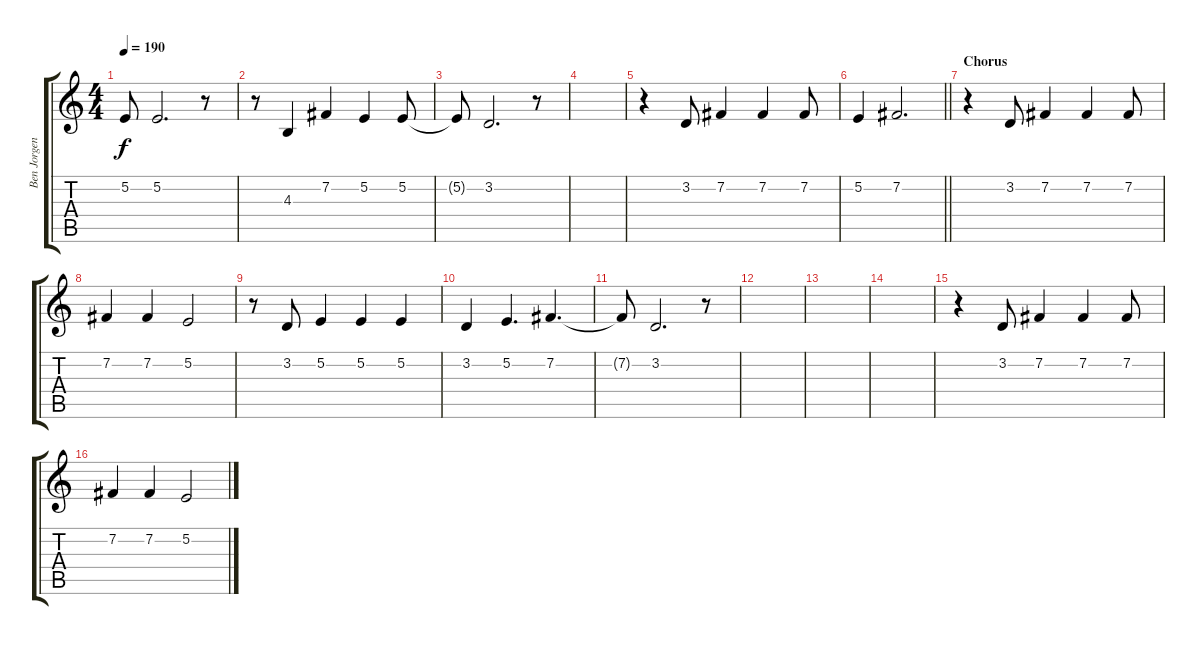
\track ("Ben Jorgensen (Vocals)" "Ben Jorgen") {instrument oboe}
\staff {score tabs}
\tuning (E4 B3 G3 D3 A2 E2) {hide}
\ts (4 4)
\tempo 190
\clef g2
\ks c
5.2{t}.8{dy f} 5.2.2{d} r.8 |
r.8 4.3.4 7.2.4 5.2.4 5.2.8 |
5.2{t}.8 3.2.2{d} r.8 |
|
r.4 3.2.8 7.2.4 7.2.4 7.2.8 |
\barLineRight lightlight
5.2.4 7.2.2{d} |
\section ("" "Chorus")
r.4 3.2.8 7.2.4 7.2.4 7.2.8 |
7.2.4 7.2.4 5.2.2 |
r.8 3.2.8 5.2.4 5.2.4 5.2.4 |
3.2.4 5.2.4{d} 7.2.4{d} |
7.2{t}.8 3.2.2{d} r.8 |
|
|
|
r.4 3.2.8 7.2.4 7.2.4 7.2.8 |
7.2.4 7.2.4 5.2.2
